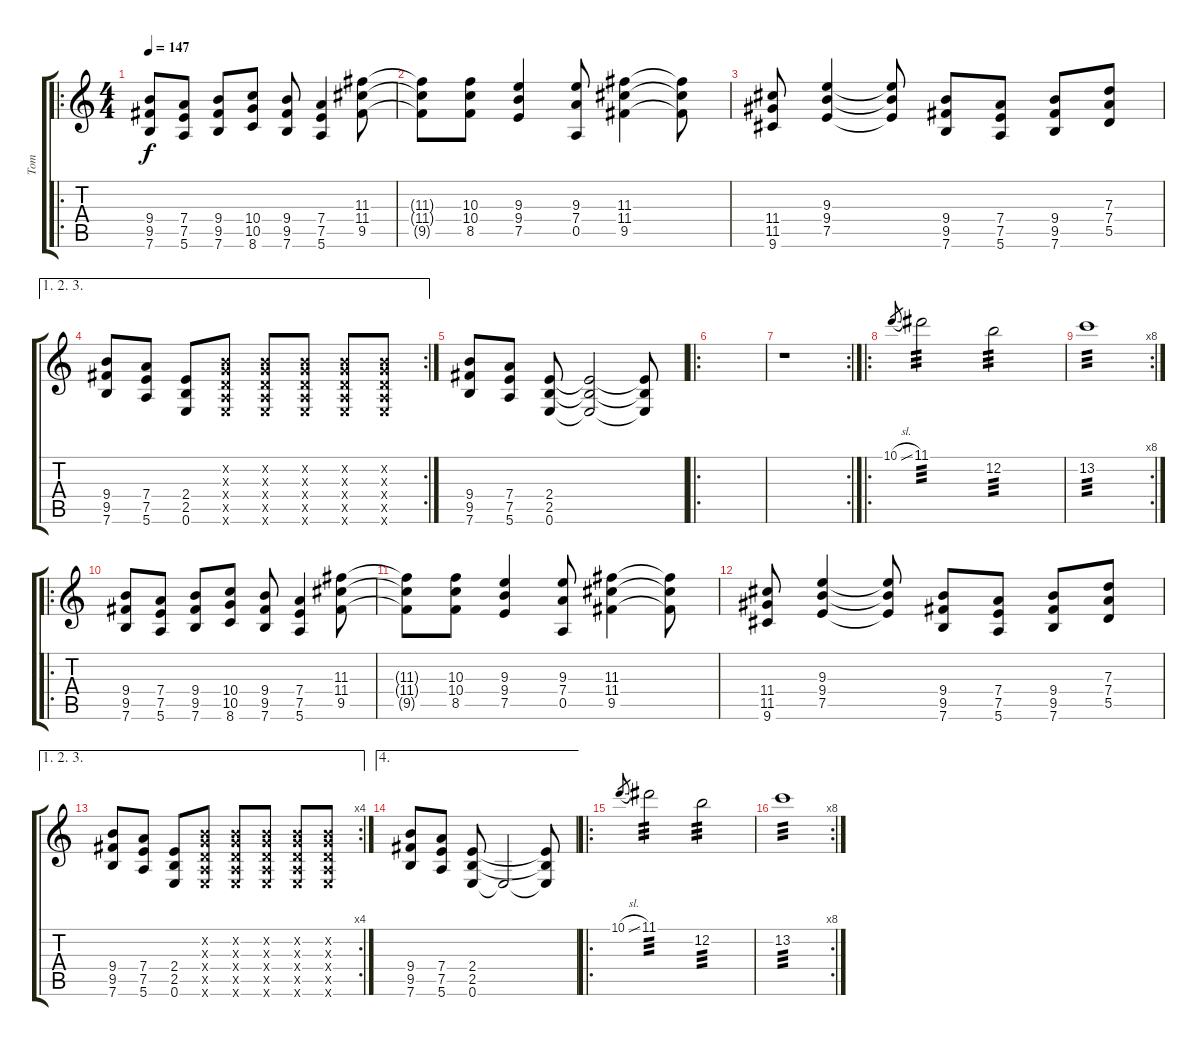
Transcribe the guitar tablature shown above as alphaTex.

\track ("Tom" "Tom") {instrument distortionguitar}
\staff {score tabs}
\tuning (E4 B3 G3 D3 A2 E2) {hide}
\ro
\ts (4 4)
\tempo 147
\clef g2
\ks c
(9.4 9.5 7.6).8{dy f instrument distortionguitar} (7.4 7.5 5.6).8 (9.4 9.5 7.6).8 (10.4 10.5 8.6).8 (9.4 9.5 7.6).8 (7.4 7.5 5.6).4 (11.3 11.4 9.5).8 |
(11.3{t} 11.4{t} 9.5{t}).8 (10.3 10.4 8.5).8 (9.3 9.4 7.5).4 (9.3 7.4 0.5).8 (11.3 11.4 9.5).4 (11.3{t} 11.4{t} 9.5{t}).8 |
(11.4 11.5 9.6).8 (9.3 9.4 7.5).4 (9.3{t} 9.4{t} 7.5{t}).8 (9.4 9.5 7.6).8 (7.4 7.5 5.6).8 (9.4 9.5 7.6).8 (7.3 7.4 5.5).8 |
\ae (1 2 3)
\rc 2
(9.4 9.5 7.6).8 (7.4 7.5 5.6).8 (2.4 2.5 0.6).8 (0.2{x} 0.3{x} 0.4{x} 0.5{x} 0.6{x}).8 (0.2{x} 0.3{x} 0.4{x} 0.5{x} 0.6{x}).8 (0.2{x} 0.3{x} 0.4{x} 0.5{x} 0.6{x}).8 (0.2{x} 0.3{x} 0.4{x} 0.5{x} 0.6{x}).8 (0.2{x} 0.3{x} 0.4{x} 0.5{x} 0.6{x}).8 |
(9.4 9.5 7.6).8 (7.4 7.5 5.6).8 (2.4 2.5 0.6).8 (2.4{t} 2.5{t} 0.6{t}).2 (2.4{t} 2.5{t} 0.6{t}).8 |
\ro
|
\rc 2
r.1 |
\ro
10.1{sl}.8{gr} 11.1.2{tp 3} 12.2.2{tp 3} |
\rc 8
13.2.1{tp 3} |
\ro
(9.4 9.5 7.6).8{volume 13} (7.4 7.5 5.6).8 (9.4 9.5 7.6).8 (10.4 10.5 8.6).8 (9.4 9.5 7.6).8 (7.4 7.5 5.6).4 (11.3 11.4 9.5).8 |
(11.3{t} 11.4{t} 9.5{t}).8 (10.3 10.4 8.5).8 (9.3 9.4 7.5).4 (9.3 7.4 0.5).8 (11.3 11.4 9.5).4 (11.3{t} 11.4{t} 9.5{t}).8 |
(11.4 11.5 9.6).8 (9.3 9.4 7.5).4 (9.3{t} 9.4{t} 7.5{t}).8 (9.4 9.5 7.6).8 (7.4 7.5 5.6).8 (9.4 9.5 7.6).8 (7.3 7.4 5.5).8 |
\ae (1 2 3)
\rc 4
(9.4 9.5 7.6).8 (7.4 7.5 5.6).8 (2.4 2.5 0.6).8 (0.2{x} 0.3{x} 0.4{x} 0.5{x} 0.6{x}).8 (0.2{x} 0.3{x} 0.4{x} 0.5{x} 0.6{x}).8 (0.2{x} 0.3{x} 0.4{x} 0.5{x} 0.6{x}).8 (0.2{x} 0.3{x} 0.4{x} 0.5{x} 0.6{x}).8 (0.2{x} 0.3{x} 0.4{x} 0.5{x} 0.6{x}).8 |
\ae 4
(9.4 9.5 7.6).8 (7.4 7.5 5.6).8 (2.4 2.5 0.6).8 0.6{t}.2 (2.4{t} 2.5{t} 0.6{t}).8{volume 8} |
\ro
10.1{sl}.8{gr} 11.1.2{tp 3} 12.2.2{tp 3} |
\rc 8
13.2.1{tp 3}
